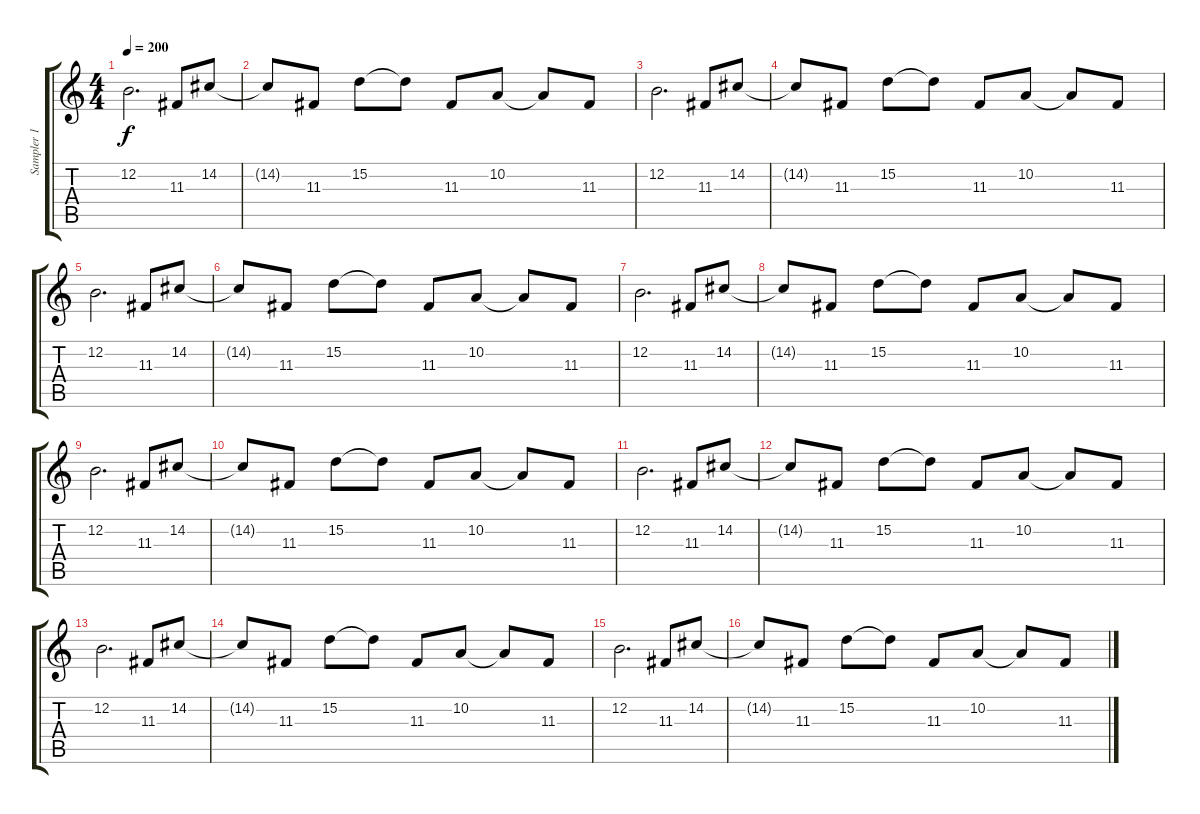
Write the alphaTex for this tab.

\track ("Sampler 1 (Delay)" "Sampler 1 ") {instrument pizzicatostrings}
\staff {score tabs}
\tuning (E4 B3 G3 D3 A2 E2) {hide}
\ts (4 4)
\tempo 200
\clef g2
\ks c
12.2.2{d dy f} 11.3.8 14.2.8 |
14.2{t}.8 11.3.8 15.2.8 15.2{t}.8 11.3.8 10.2.8 10.2{t}.8 11.3.8 |
12.2.2{d} 11.3.8 14.2.8 |
14.2{t}.8 11.3.8 15.2.8 15.2{t}.8 11.3.8 10.2.8 10.2{t}.8 11.3.8 |
12.2.2{d} 11.3.8 14.2.8 |
14.2{t}.8 11.3.8 15.2.8 15.2{t}.8 11.3.8 10.2.8 10.2{t}.8 11.3.8 |
12.2.2{d} 11.3.8 14.2.8 |
14.2{t}.8 11.3.8 15.2.8 15.2{t}.8 11.3.8 10.2.8 10.2{t}.8 11.3.8 |
12.2.2{d} 11.3.8 14.2.8 |
14.2{t}.8 11.3.8 15.2.8 15.2{t}.8 11.3.8 10.2.8 10.2{t}.8 11.3.8 |
12.2.2{d} 11.3.8 14.2.8 |
14.2{t}.8 11.3.8 15.2.8 15.2{t}.8 11.3.8 10.2.8 10.2{t}.8 11.3.8 |
12.2.2{d} 11.3.8 14.2.8 |
14.2{t}.8 11.3.8 15.2.8 15.2{t}.8 11.3.8 10.2.8 10.2{t}.8 11.3.8 |
12.2.2{d} 11.3.8 14.2.8 |
14.2{t}.8 11.3.8 15.2.8 15.2{t}.8 11.3.8 10.2.8 10.2{t}.8 11.3.8
